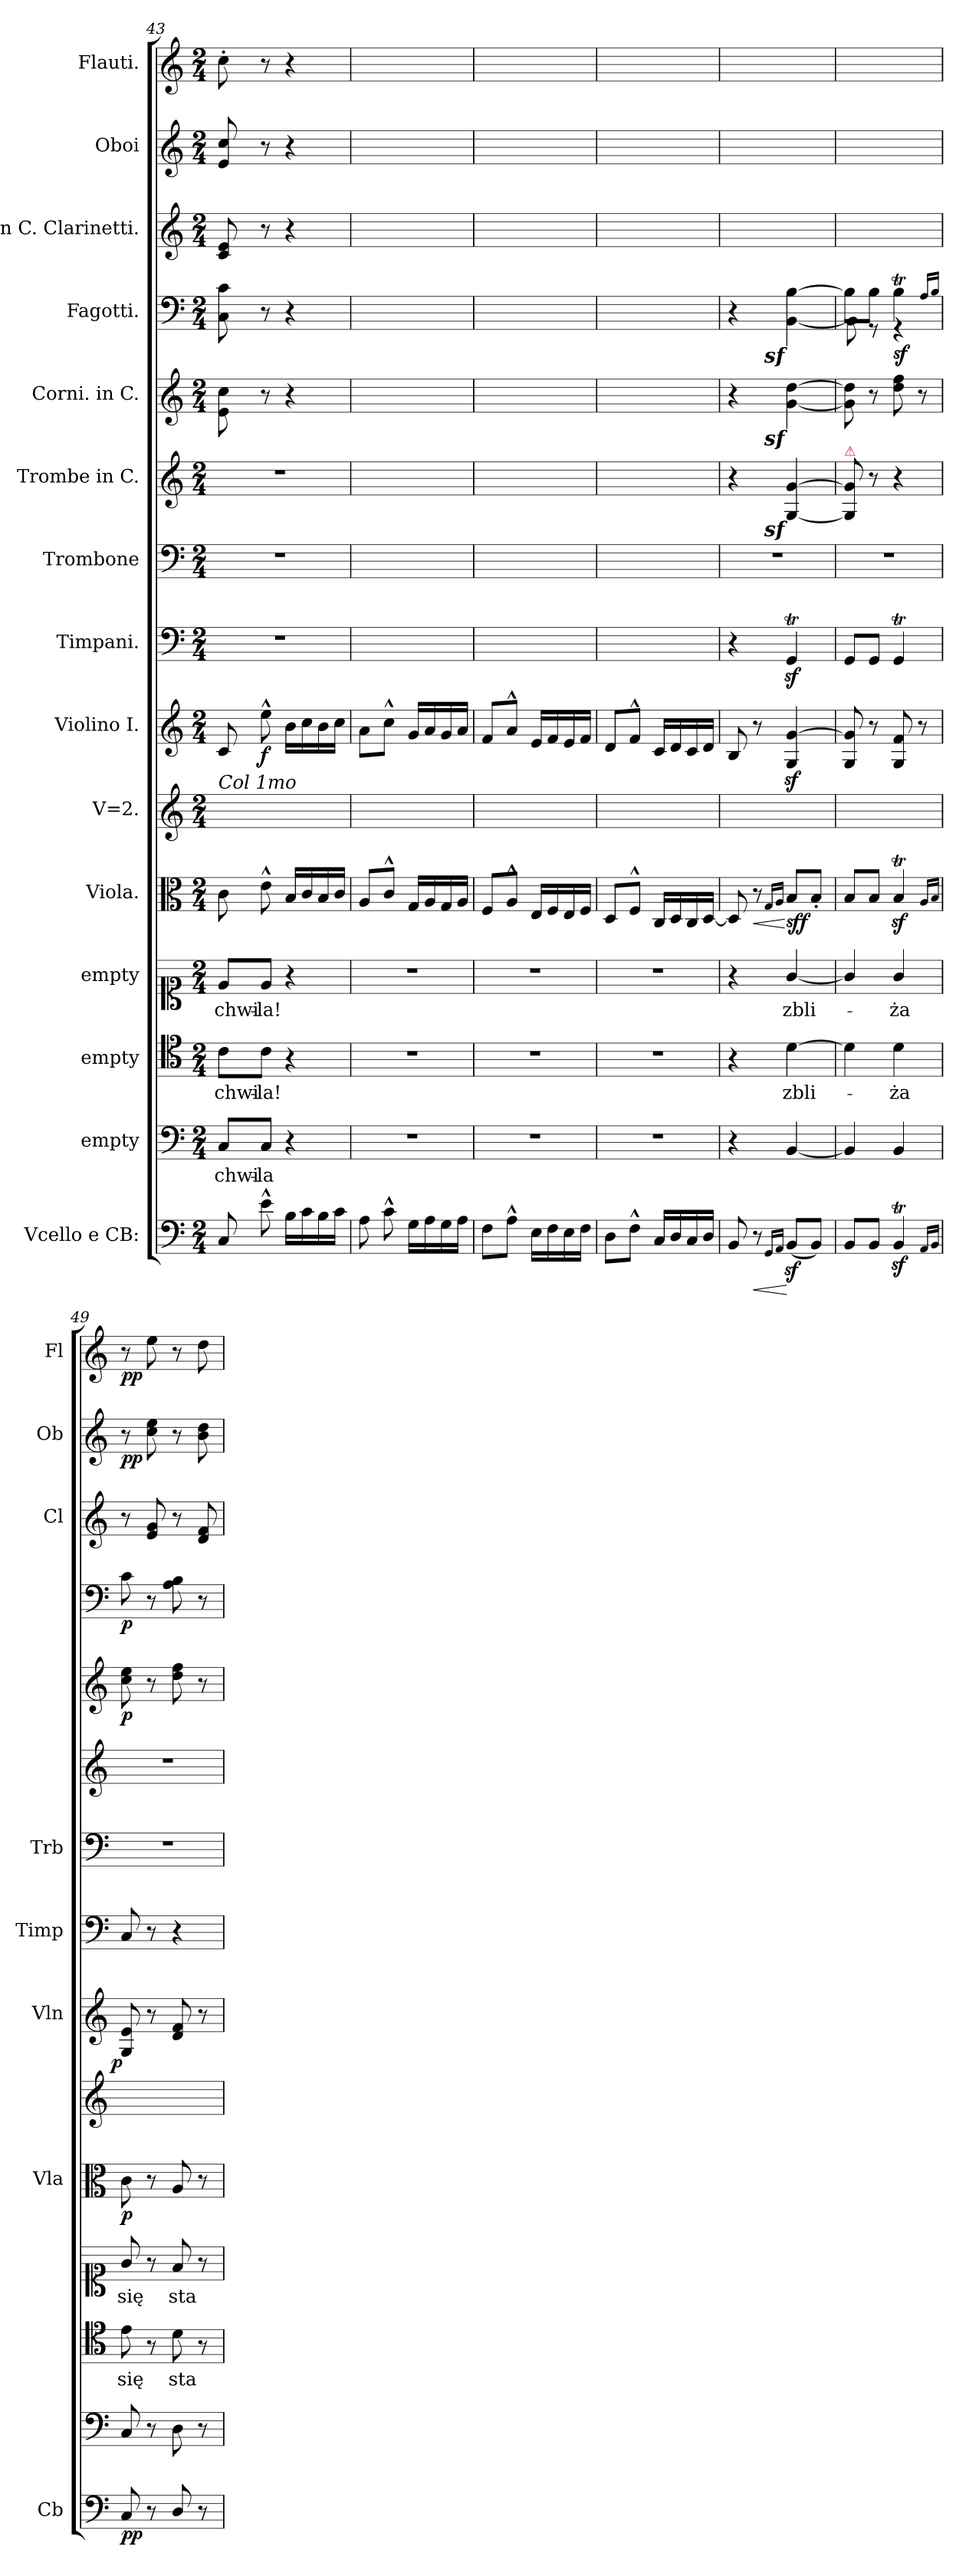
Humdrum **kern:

**kern	**dynam	**kern	**text	**kern	**text	**kern	**text	**kern	**dynam	**kern	**kern	**dynam	**kern	**kern	**kern	**kern	**dynam	**kern	**dynam	**kern	**kern	**dynam	**kern	**dynam
*part15	*part15	*part14	*part14	*part13	*part13	*part12	*part12	*part11	*part11	*part10	*part9	*part9	*part8	*part7	*part6	*part5	*part5	*part4	*part4	*part3	*part2	*part2	*part1	*part1
*staff15	*staff15	*staff14	*staff14	*staff13	*staff13	*staff12	*staff12	*staff11	*staff11	*staff10	*staff9	*staff9	*staff8	*staff7	*staff6	*staff5	*staff5	*staff4	*staff4	*staff3	*staff2	*staff2	*staff1	*staff1
*I"Vcello e CB:	*	*I"empty	*	*I"empty	*	*I"empty	*	*I"Viola.	*	*I"V=2.	*I"Violino I.	*	*I"Timpani.	*I"Trombone	*I"Trombe in C.	*I"Corni. in C.	*	*I"Fagotti.	*	*I"in C. Clarinetti.	*I"Oboi	*	*I"Flauti.	*
*I'Cb	*	*	*	*	*	*	*	*I'Vla	*	*	*I'Vln	*	*I'Timp	*I'Trb	*	*	*	*	*	*I'Cl	*I'Ob	*	*I'Fl	*
*clefF4	*	*clefF4	*	*clefC4	*	*clefC1	*	*clefC3	*	*clefG2	*clefG2	*	*clefF4	*clefF4	*clefG2	*clefG2	*	*clefF4	*	*clefG2	*clefG2	*	*clefG2	*
*k[]	*	*k[]	*	*k[]	*	*k[]	*	*k[]	*	*k[]	*k[]	*	*k[]	*k[]	*k[]	*k[]	*	*k[]	*	*k[]	*k[]	*	*k[]	*
*C:	*	*C:	*	*C:	*	*C:	*	*C:	*	*C:	*C:	*	*C:	*C:	*C:	*C:	*	*C:	*	*C:	*C:	*	*C:	*
*M2/4	*	*M2/4	*	*M2/4	*	*M2/4	*	*M2/4	*	*M2/4	*M2/4	*	*M2/4	*M2/4	*M2/4	*M2/4	*	*M2/4	*	*M2/4	*M2/4	*	*M2/4	*
=43	=43	=43	=43	=43	=43	=43	=43	=43	=43	=43	=43	=43	=43	=43	=43	=43	=43	=43	=43	=43	=43	=43	=43	=43
!	!	!	!	!	!	!	!	!	!	!LO:TX:a:i:t=Col 1mo	!	!	!	!	!	!	!	!	!	!	!	!	!	!
!	!	!	!LO:LY:i	!	!LO:LY:i	!	!	!	!	!	!	!	!	!	!	!	!	!	!	!	!	!	!	!
8C/	.	8C/L	chwi-	8c\L	chwi-	8e/L	chwi-	8c\	.	8c/yy	8c/	.	2r	2r	2r	8e\ 8cc\	.	8C\ 8c\	.	8c/ 8e/	8e/ 8cc/	.	8cc'\	.
!	!	!	!LO:LY:i	!	!LO:LY:i	!	!	!	!	!	!	!	!	!	!	!	!	!	!	!	!	!	!	!
8e^^\	.	8C/J	-la	8c\J	-la!	8e/J	-la!	8e^^\	.	8ee^^\yy	8ee^^\	f	.	.	.	8r	.	8r	.	8r	8r	.	8r	.
16B\LL	.	4r	.	4r	.	4r	.	16B/LL	.	16b\LLyy	16b\LL	.	.	.	.	4r	.	4r	.	4r	4r	.	4r	.
16c\	.	.	.	.	.	.	.	16c/	.	16cc\yy	16cc\	.	.	.	.	.	.	.	.	.	.	.	.	.
16B\	.	.	.	.	.	.	.	16B/	.	16b\yy	16b\	.	.	.	.	.	.	.	.	.	.	.	.	.
16c\JJ	.	.	.	.	.	.	.	16c/JJ	.	16cc\JJyy	16cc\JJ	.	.	.	.	.	.	.	.	.	.	.	.	.
=44	=44	=44	=44	=44	=44	=44	=44	=44	=44	=44	=44	=44	=44	=44	=44	=44	=44	=44	=44	=44	=44	=44	=44	=44
8A\	.	2r	.	2r	.	2r	.	8A/L	.	8a\Lyy	8a\L	.	2ryy	2ryy	2ryy	2ryy	.	2ryy	.	2ryy	2ryy	.	2ryy	.
8c^^\	.	.	.	.	.	.	.	8c^^/J	.	8cc^^\Jyy	8cc^^\J	.	.	.	.	.	.	.	.	.	.	.	.	.
16G\LL	.	.	.	.	.	.	.	16G/LL	.	16g/LLyy	16g/LL	.	.	.	.	.	.	.	.	.	.	.	.	.
16A\	.	.	.	.	.	.	.	16A/	.	16a/yy	16a/	.	.	.	.	.	.	.	.	.	.	.	.	.
16G\	.	.	.	.	.	.	.	16G/	.	16g/yy	16g/	.	.	.	.	.	.	.	.	.	.	.	.	.
16A\JJ	.	.	.	.	.	.	.	16A/JJ	.	16a/JJyy	16a/JJ	.	.	.	.	.	.	.	.	.	.	.	.	.
=45	=45	=45	=45	=45	=45	=45	=45	=45	=45	=45	=45	=45	=45	=45	=45	=45	=45	=45	=45	=45	=45	=45	=45	=45
8F\L	.	2r	.	2r	.	2r	.	8F/L	.	8f/Lyy	8f/L	.	2ryy	2ryy	2ryy	2ryy	.	2ryy	.	2ryy	2ryy	.	2ryy	.
8A^^\J	.	.	.	.	.	.	.	8A^^/J	.	8a^^/Jyy	8a^^/J	.	.	.	.	.	.	.	.	.	.	.	.	.
16E\LL	.	.	.	.	.	.	.	16E/LL	.	16e/LLyy	16e/LL	.	.	.	.	.	.	.	.	.	.	.	.	.
16F\	.	.	.	.	.	.	.	16F/	.	16f/yy	16f/	.	.	.	.	.	.	.	.	.	.	.	.	.
16E\	.	.	.	.	.	.	.	16E/	.	16e/yy	16e/	.	.	.	.	.	.	.	.	.	.	.	.	.
16F\JJ	.	.	.	.	.	.	.	16F/JJ	.	16f/JJyy	16f/JJ	.	.	.	.	.	.	.	.	.	.	.	.	.
=46	=46	=46	=46	=46	=46	=46	=46	=46	=46	=46	=46	=46	=46	=46	=46	=46	=46	=46	=46	=46	=46	=46	=46	=46
8D\L	.	2r	.	2r	.	2r	.	8D/L	.	8d/Lyy	8d/L	.	2ryy	2ryy	2ryy	2ryy	.	2ryy	.	2ryy	2ryy	.	2ryy	.
8F^^\J	.	.	.	.	.	.	.	8F^^/J	.	8f^^/Jyy	8f^^/J	.	.	.	.	.	.	.	.	.	.	.	.	.
16C/LL	.	.	.	.	.	.	.	16C/LL	.	16c/LLyy	16c/LL	.	.	.	.	.	.	.	.	.	.	.	.	.
16D/	.	.	.	.	.	.	.	16D/	.	16d/yy	16d/	.	.	.	.	.	.	.	.	.	.	.	.	.
16C/	.	.	.	.	.	.	.	16C/	.	16c/yy	16c/	.	.	.	.	.	.	.	.	.	.	.	.	.
16D/JJ	.	.	.	.	.	.	.	[16D/JJ	.	16d/JJyy	16d/JJ	.	.	.	.	.	.	.	.	.	.	.	.	.
=47	=47	=47	=47	=47	=47	=47	=47	=47	=47	=47	=47	=47	=47	=47	=47	=47	=47	=47	=47	=47	=47	=47	=47	=47
8BB/	.	4r	.	4r	.	4r	.	8D/]	.	8B/yy	8B/	.	4r	2r	4r	4r	.	4r	.	2ryy	2ryy	.	2ryy	.
!	!LO:HP:b	!	!	!	!	!	!	!	!LO:HP:b	!	!	!	!	!	!	!	!	!	!	!	!	!	!	!
8r	<	.	.	.	.	.	.	8r	<	8ryy	8r	.	.	.	.	.	.	.	.	.	.	.	.	.
16qqGG/LL	.	.	.	.	.	.	.	16qqG/LL	.	.	.	.	.	.	.	.	.	.	.	.	.	.	.	.
16qqAA/JJ	.	.	.	.	.	.	.	16qqA/JJ	.	.	.	.	.	.	.	.	.	.	.	.	.	.	.	.
!	!	!	!	!	!LO:LY:i	!	!	!	!	!	!	!	!	!	!LO:DY:rj	!LO:DY:rj	!	!LO:DY:rj	!	!	!	!	!	!
(8BBz/L	[	[4BB/	.	[4d\	zbli-	[4g/	zbli-	8B/L	[ sff	4Gyy/ [4gyy/	4Gz/ [4gz/	.	4GGzT/	.	[4Gz/ [4gz/	[4gz\ [4ddz\	.	[4BBz\ [4Bz\	.	.	.	.	.	.
8BB/J)	.	.	.	.	.	.	.	8B'/J	.	.	.	.	.	.	.	.	.	.	.	.	.	.	.	.
=48	=48	=48	=48	=48	=48	=48	=48	=48	=48	=48	=48	=48	=48	=48	=48	=48	=48	=48	=48	=48	=48	=48	=48	=48
*	*	*	*	*	*	*	*	*	*	*	*	*	*	*	*	*	*	*^	*	*	*	*	*	*
!	!	!	!	!	!	!	!	!	!	!	!	!	!	!	!LO:TX:a:color=crimson:t=⚠	!	!	!	!	!	!	!	!	!	!
8BB/L	.	4BB/]	.	4d\]	.	4g/]	.	8B/L	.	8Gyy/ 8gyy]/	8G/ 8g]/	.	8GG/L	2r	8G]/ 8g]/	8g]\ 8dd]\	.	8B\L]	8BB\]	.	2ryy	2ryy	.	2ryy	.
8BB/J	.	.	.	.	.	.	.	8B/J	.	8ryy	8r	.	8GG/J	.	8r	8r	.	8B\J	8r	.	.	.	.	.	.
!	!	!	!	!	!LO:LY:i	!	!	!	!	!	!	!	!	!	!	!	!	!	!	!	!	!	!	!	!
4BBzt/	.	4BB/	.	4d\	-ża	4g/	-ża	4Bzt/	.	8Gyy/ 8fyy/	8G/ 8f/	.	4GGT/	.	4r	8dd\ 8ff\	.	4Bt\	4r	sf	.	.	.	.	.
.	.	.	.	.	.	.	.	.	.	8ryy	8r	.	.	.	.	8r	.	.	.	.	.	.	.	.	.
*	*	*	*	*	*	*	*	*	*	*	*	*	*	*	*	*	*	*v	*v	*	*	*	*	*	*
16qqAA/LL	.	.	.	.	.	.	.	16qqA/LL	.	.	.	.	.	.	.	.	.	16qqA/LL	.	.	.	.	.	.
16qqBB/JJ	.	.	.	.	.	.	.	16qqB/JJ	.	.	.	.	.	.	.	.	.	16qqB/JJ	.	.	.	.	.	.
=49	=49	=49	=49	=49	=49	=49	=49	=49	=49	=49	=49	=49	=49	=49	=49	=49	=49	=49	=49	=49	=49	=49	=49	=49
!	!	!	!	!	!LO:LY:i	!	!	!	!	!	!	!LO:DY:rj	!	!	!	!	!	!	!	!	!	!	!	!
8C/	pp	8C/	.	8e\	się	8g/	się	8cTTT\	p	8Gyy/ 8eyy/	8G/ 8e/	p	8C/	2r	2r	8cc\ 8ee\	p	8cTTT\	p	8r	8r	pp	8r	pp
8r	.	8r	.	8r	.	8r	.	8r	.	8ryy	8r	.	8r	.	.	8r	.	8r	.	8e/ 8g/	8cc\ 8ee\	.	8ee\	.
!	!	!	!	!	!LO:LY:i	!	!	!	!	!	!	!	!	!	!	!	!	!	!	!	!	!	!	!
8D/	.	8D\	.	8d\	sta-	8f/	sta-	8A/	.	8dyy/ 8fyy/	8d/ 8f/	.	4r	.	.	8dd\ 8ff\	.	8A\ 8B\	.	8r	8r	.	8r	.
8r	.	8r	.	8r	.	8r	.	8r	.	8ryy	8r	.	.	.	.	8r	.	8r	.	8d/ 8f/	8b\ 8dd\	.	8dd\	.
=	=	=	=	=	=	=	=	=	=	=	=	=	=	=	=	=	=	=	=	=	=	=	=	=
*-	*-	*-	*-	*-	*-	*-	*-	*-	*-	*-	*-	*-	*-	*-	*-	*-	*-	*-	*-	*-	*-	*-	*-	*-
